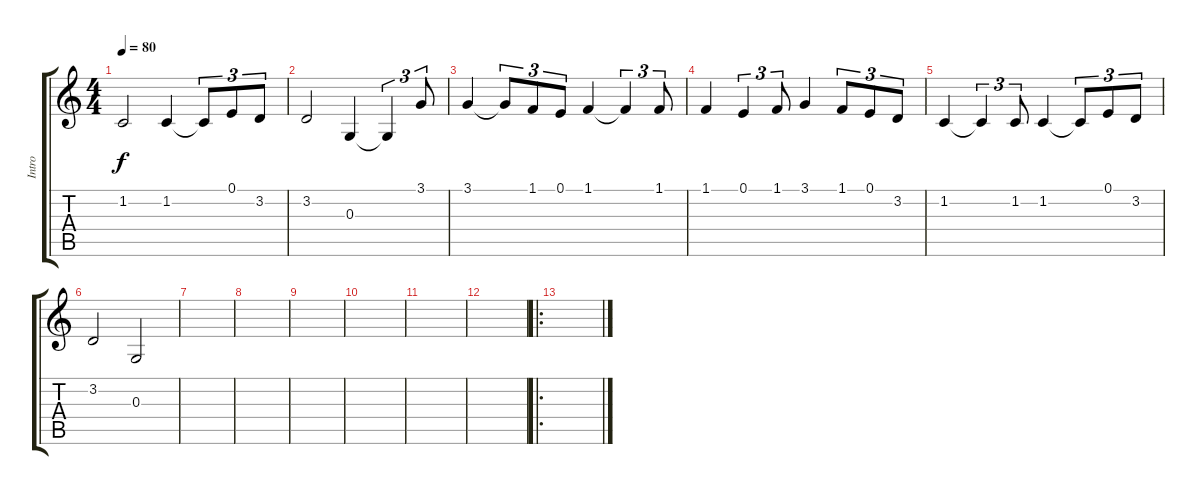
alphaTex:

\track ("Intro" "Intro") {instrument panflute}
\staff {score tabs}
\tuning (E4 B3 G3 D3 A2 E2) {hide}
\ts (4 4)
\tempo 80
\clef g2
\ks c
1.2.2{dy f instrument panflute} 1.2.4 1.2{t}.8{tu (3 2)} 0.1.8{tu (3 2)} 3.2.8{tu (3 2)} |
3.2.2 0.3.4 0.3{t}.4{tu (3 2)} 3.1.8{tu (3 2)} |
3.1.4 3.1{t}.8{tu (3 2)} 1.1.8{tu (3 2)} 0.1.8{tu (3 2)} 1.1.4 1.1{t}.4{tu (3 2)} 1.1.8{tu (3 2)} |
1.1.4 0.1.4{tu (3 2)} 1.1.8{tu (3 2)} 3.1.4 1.1.8{tu (3 2)} 0.1.8{tu (3 2)} 3.2.8{tu (3 2)} |
1.2.4 1.2{t}.4{tu (3 2)} 1.2.8{tu (3 2)} 1.2.4 1.2{t}.8{tu (3 2)} 0.1.8{tu (3 2)} 3.2.8{tu (3 2)} |
3.2.2 0.3.2 |
|
|
|
|
|
|
\ro
